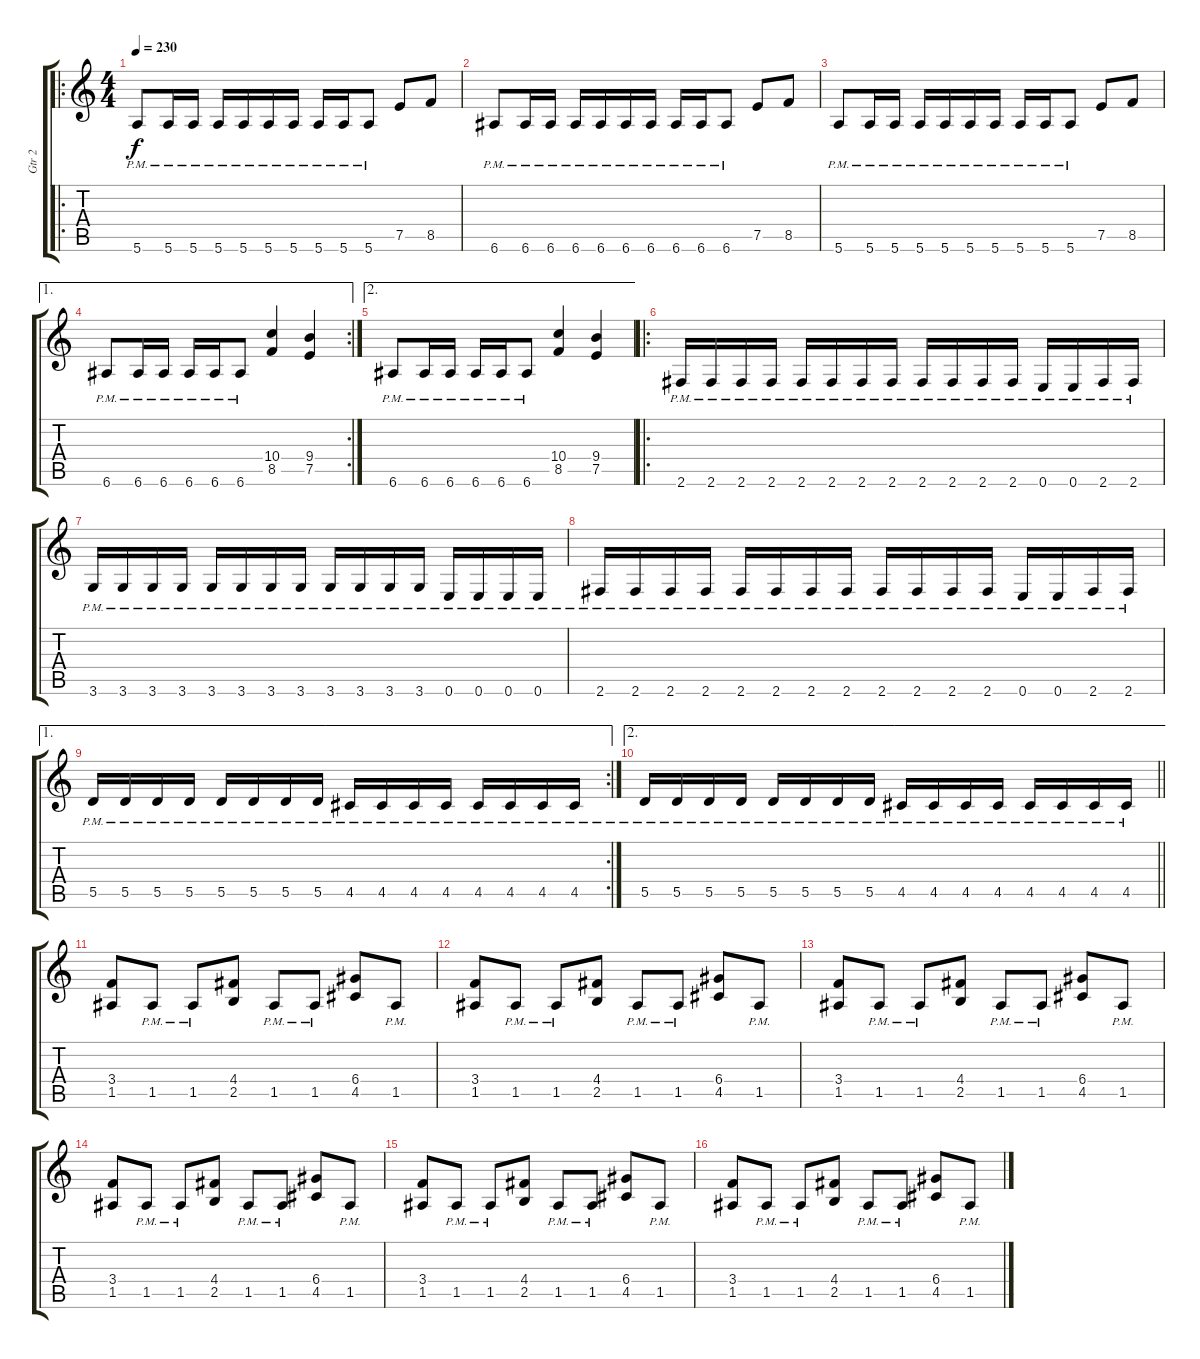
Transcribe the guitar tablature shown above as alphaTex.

\track ("Gtr 2" "Gtr 2") {instrument overdrivenguitar}
\staff {score tabs}
\tuning (E4 B3 G3 D3 A2 E2) {hide}
\ro
\ts (4 4)
\tempo 230
\clef g2
\ks c
5.6{pm}.8{dy f} 5.6{pm}.16 5.6{pm}.16 5.6{pm}.16 5.6{pm}.16 5.6{pm}.16 5.6{pm}.16 5.6{pm}.16 5.6{pm}.16 5.6{pm}.8 7.5.8 8.5.8 |
6.6{pm}.8 6.6{pm}.16 6.6{pm}.16 6.6{pm}.16 6.6{pm}.16 6.6{pm}.16 6.6{pm}.16 6.6{pm}.16 6.6{pm}.16 6.6{pm}.8 7.5.8 8.5.8 |
5.6{pm}.8 5.6{pm}.16 5.6{pm}.16 5.6{pm}.16 5.6{pm}.16 5.6{pm}.16 5.6{pm}.16 5.6{pm}.16 5.6{pm}.16 5.6{pm}.8 7.5.8 8.5.8 |
\ae 1
\rc 2
6.6{pm}.8 6.6{pm}.16 6.6{pm}.16 6.6{pm}.16 6.6{pm}.16 6.6{pm}.8 (10.4 8.5).4 (9.4 7.5).4 |
\ae 2
6.6{pm}.8 6.6{pm}.16 6.6{pm}.16 6.6{pm}.16 6.6{pm}.16 6.6{pm}.8 (10.4 8.5).4 (9.4 7.5).4 |
\ro
2.6{pm}.16 2.6{pm}.16 2.6{pm}.16 2.6{pm}.16 2.6{pm}.16 2.6{pm}.16 2.6{pm}.16 2.6{pm}.16 2.6{pm}.16 2.6{pm}.16 2.6{pm}.16 2.6{pm}.16 0.6{pm}.16 0.6{pm}.16 2.6{pm}.16 2.6{pm}.16 |
3.6{pm}.16 3.6{pm}.16 3.6{pm}.16 3.6{pm}.16 3.6{pm}.16 3.6{pm}.16 3.6{pm}.16 3.6{pm}.16 3.6{pm}.16 3.6{pm}.16 3.6{pm}.16 3.6{pm}.16 0.6{pm}.16 0.6{pm}.16 0.6{pm}.16 0.6{pm}.16 |
2.6{pm}.16 2.6{pm}.16 2.6{pm}.16 2.6{pm}.16 2.6{pm}.16 2.6{pm}.16 2.6{pm}.16 2.6{pm}.16 2.6{pm}.16 2.6{pm}.16 2.6{pm}.16 2.6{pm}.16 0.6{pm}.16 0.6{pm}.16 2.6{pm}.16 2.6{pm}.16 |
\ae 1
\rc 2
5.5{pm}.16 5.5{pm}.16 5.5{pm}.16 5.5{pm}.16 5.5{pm}.16 5.5{pm}.16 5.5{pm}.16 5.5{pm}.16 4.5{pm}.16 4.5{pm}.16 4.5{pm}.16 4.5{pm}.16 4.5{pm}.16 4.5{pm}.16 4.5{pm}.16 4.5{pm}.16 |
\ae 2
\barLineRight lightlight
5.5{pm}.16 5.5{pm}.16 5.5{pm}.16 5.5{pm}.16 5.5{pm}.16 5.5{pm}.16 5.5{pm}.16 5.5{pm}.16 4.5{pm}.16 4.5{pm}.16 4.5{pm}.16 4.5{pm}.16 4.5{pm}.16 4.5{pm}.16 4.5{pm}.16 4.5{pm}.16 |
(3.4 1.5).8 1.5{pm}.8 1.5{pm}.8 (4.4 2.5).8 1.5{pm}.8 1.5{pm}.8 (6.4 4.5).8 1.5{pm}.8 |
(3.4 1.5).8 1.5{pm}.8 1.5{pm}.8 (4.4 2.5).8 1.5{pm}.8 1.5{pm}.8 (6.4 4.5).8 1.5{pm}.8 |
(3.4 1.5).8 1.5{pm}.8 1.5{pm}.8 (4.4 2.5).8 1.5{pm}.8 1.5{pm}.8 (6.4 4.5).8 1.5{pm}.8 |
(3.4 1.5).8 1.5{pm}.8 1.5{pm}.8 (4.4 2.5).8 1.5{pm}.8 1.5{pm}.8 (6.4 4.5).8 1.5{pm}.8 |
(3.4 1.5).8 1.5{pm}.8 1.5{pm}.8 (4.4 2.5).8 1.5{pm}.8 1.5{pm}.8 (6.4 4.5).8 1.5{pm}.8 |
(3.4 1.5).8 1.5{pm}.8 1.5{pm}.8 (4.4 2.5).8 1.5{pm}.8 1.5{pm}.8 (6.4 4.5).8 1.5{pm}.8
